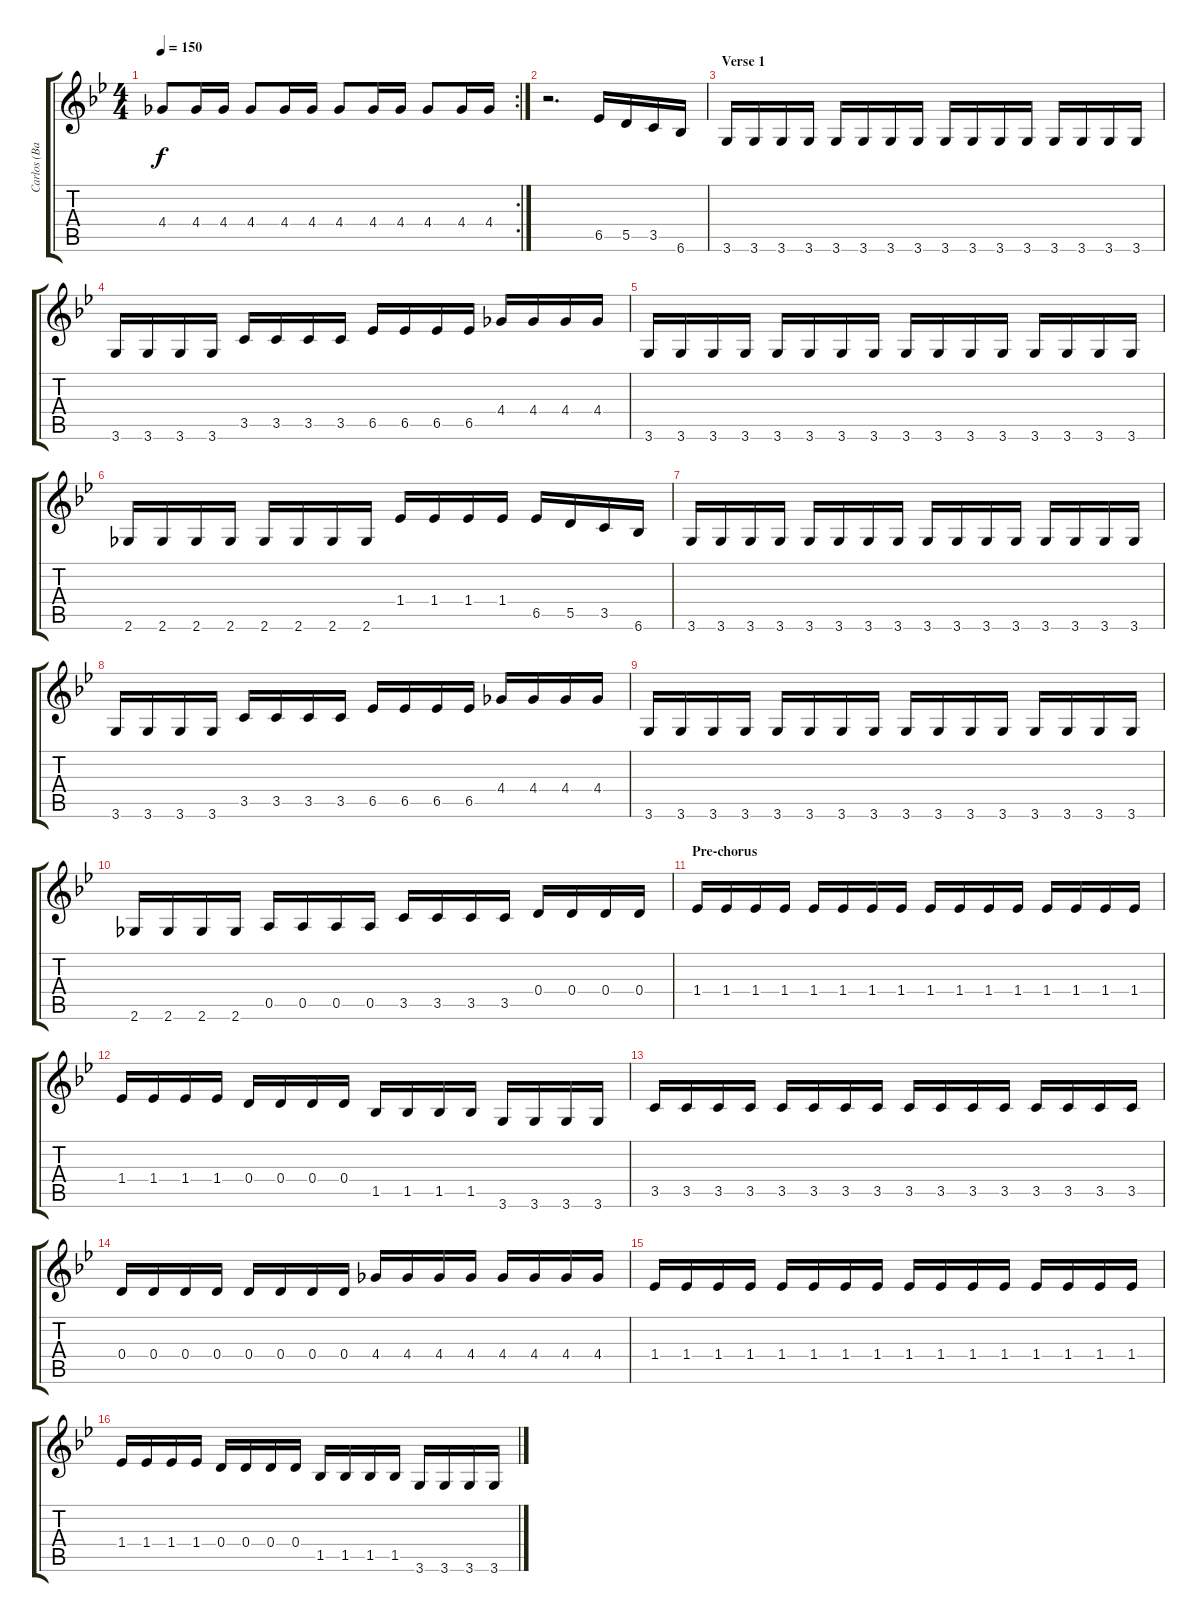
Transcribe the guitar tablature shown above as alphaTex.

\track ("Carlos (Bass)" "Carlos (Ba") {instrument electricbassfinger}
\staff {score tabs}
\tuning (E4 B3 G3 D3 A2 E2) {hide}
\rc 2
\ts (4 4)
\tempo 150
\clef g2
\ks gminor
4.4.8{dy f} 4.4.16 4.4.16 4.4.8 4.4.16 4.4.16 4.4.8 4.4.16 4.4.16 4.4.8 4.4.16 4.4.16 |
r.2{d} 6.5.16 5.5.16 3.5.16 6.6.16 |
\section ("" "Verse 1")
3.6.16 3.6.16 3.6.16 3.6.16 3.6.16 3.6.16 3.6.16 3.6.16 3.6.16 3.6.16 3.6.16 3.6.16 3.6.16 3.6.16 3.6.16 3.6.16 |
3.6.16 3.6.16 3.6.16 3.6.16 3.5.16 3.5.16 3.5.16 3.5.16 6.5.16 6.5.16 6.5.16 6.5.16 4.4.16 4.4.16 4.4.16 4.4.16 |
3.6.16 3.6.16 3.6.16 3.6.16 3.6.16 3.6.16 3.6.16 3.6.16 3.6.16 3.6.16 3.6.16 3.6.16 3.6.16 3.6.16 3.6.16 3.6.16 |
2.6.16 2.6.16 2.6.16 2.6.16 2.6.16 2.6.16 2.6.16 2.6.16 1.4.16 1.4.16 1.4.16 1.4.16 6.5.16 5.5.16 3.5.16 6.6.16 |
3.6.16 3.6.16 3.6.16 3.6.16 3.6.16 3.6.16 3.6.16 3.6.16 3.6.16 3.6.16 3.6.16 3.6.16 3.6.16 3.6.16 3.6.16 3.6.16 |
3.6.16 3.6.16 3.6.16 3.6.16 3.5.16 3.5.16 3.5.16 3.5.16 6.5.16 6.5.16 6.5.16 6.5.16 4.4.16 4.4.16 4.4.16 4.4.16 |
3.6.16 3.6.16 3.6.16 3.6.16 3.6.16 3.6.16 3.6.16 3.6.16 3.6.16 3.6.16 3.6.16 3.6.16 3.6.16 3.6.16 3.6.16 3.6.16 |
2.6.16 2.6.16 2.6.16 2.6.16 0.5.16 0.5.16 0.5.16 0.5.16 3.5.16 3.5.16 3.5.16 3.5.16 0.4.16 0.4.16 0.4.16 0.4.16 |
\section ("" "Pre-chorus")
1.4.16 1.4.16 1.4.16 1.4.16 1.4.16 1.4.16 1.4.16 1.4.16 1.4.16 1.4.16 1.4.16 1.4.16 1.4.16 1.4.16 1.4.16 1.4.16 |
1.4.16 1.4.16 1.4.16 1.4.16 0.4.16 0.4.16 0.4.16 0.4.16 1.5.16 1.5.16 1.5.16 1.5.16 3.6.16 3.6.16 3.6.16 3.6.16 |
3.5.16 3.5.16 3.5.16 3.5.16 3.5.16 3.5.16 3.5.16 3.5.16 3.5.16 3.5.16 3.5.16 3.5.16 3.5.16 3.5.16 3.5.16 3.5.16 |
0.4.16 0.4.16 0.4.16 0.4.16 0.4.16 0.4.16 0.4.16 0.4.16 4.4.16 4.4.16 4.4.16 4.4.16 4.4.16 4.4.16 4.4.16 4.4.16 |
1.4.16 1.4.16 1.4.16 1.4.16 1.4.16 1.4.16 1.4.16 1.4.16 1.4.16 1.4.16 1.4.16 1.4.16 1.4.16 1.4.16 1.4.16 1.4.16 |
1.4.16 1.4.16 1.4.16 1.4.16 0.4.16 0.4.16 0.4.16 0.4.16 1.5.16 1.5.16 1.5.16 1.5.16 3.6.16 3.6.16 3.6.16 3.6.16
